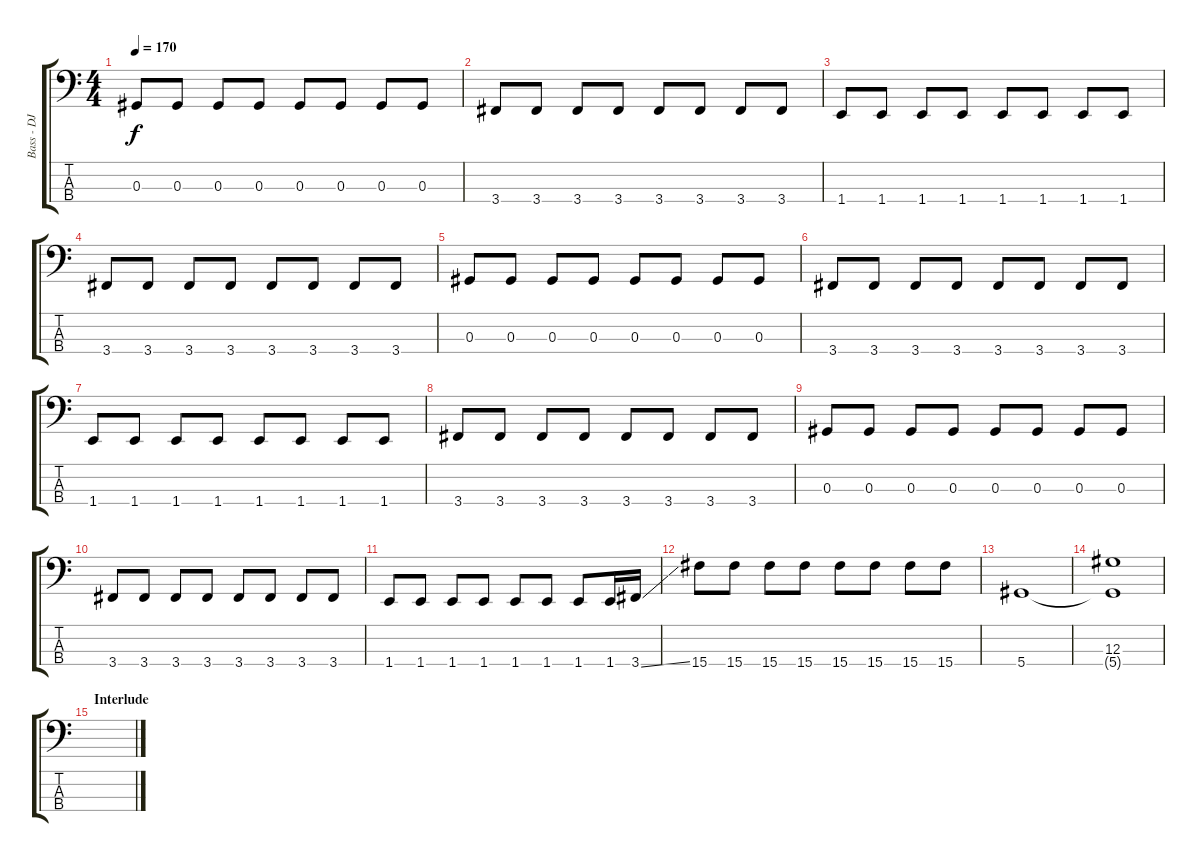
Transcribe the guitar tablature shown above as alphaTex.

\track ("Bass - DJ" "Bass - DJ") {instrument electricbassfinger}
\staff {score tabs}
\tuning (Gb2 Db2 Ab1 Eb1) {hide}
\ts (4 4)
\tempo 170
\clef f4
\ks c
0.3.8{dy f} 0.3.8 0.3.8 0.3.8 0.3.8 0.3.8 0.3.8 0.3.8 |
3.4.8 3.4.8 3.4.8 3.4.8 3.4.8 3.4.8 3.4.8 3.4.8 |
1.4.8 1.4.8 1.4.8 1.4.8 1.4.8 1.4.8 1.4.8 1.4.8 |
3.4.8 3.4.8 3.4.8 3.4.8 3.4.8 3.4.8 3.4.8 3.4.8 |
0.3.8 0.3.8 0.3.8 0.3.8 0.3.8 0.3.8 0.3.8 0.3.8 |
3.4.8 3.4.8 3.4.8 3.4.8 3.4.8 3.4.8 3.4.8 3.4.8 |
1.4.8 1.4.8 1.4.8 1.4.8 1.4.8 1.4.8 1.4.8 1.4.8 |
3.4.8 3.4.8 3.4.8 3.4.8 3.4.8 3.4.8 3.4.8 3.4.8 |
0.3.8 0.3.8 0.3.8 0.3.8 0.3.8 0.3.8 0.3.8 0.3.8 |
3.4.8 3.4.8 3.4.8 3.4.8 3.4.8 3.4.8 3.4.8 3.4.8 |
1.4.8 1.4.8 1.4.8 1.4.8 1.4.8 1.4.8 1.4.8 1.4.16 3.4{ss}.16 |
15.4.8 15.4.8 15.4.8 15.4.8 15.4.8 15.4.8 15.4.8 15.4.8 |
5.4.1 |
(12.3 5.4{t}).1 |
\section ("" "Interlude")
